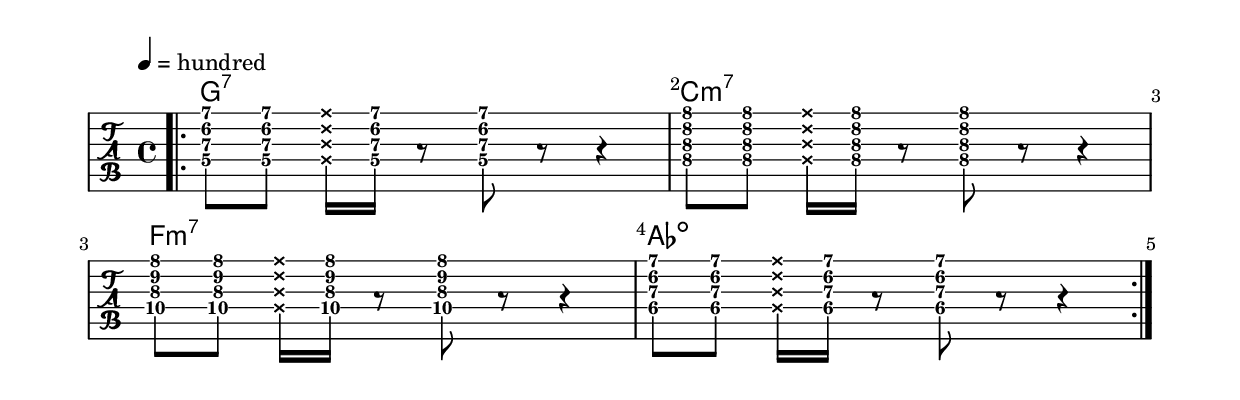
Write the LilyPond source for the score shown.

\version "2.23.1"
\include "../../../macros.ly"
song_tempo = 100


song_chords = \chordmode {
  g1:7 | c1:m7 | f1:m7 | aes:dim |
}


lead = {
  \absolute  {
    \override Score.SpacingSpanner.shortest-duration-space = #4.0
    \set Score.currentBarNumber = 1
    \repeat volta 3 {
      \bar ".|:"

      |
      % mesure 1
      <g\4 d'\3 f'\2 b'\1>8
      <g\4 d'\3 f'\2 b'\1>8

      <\deadNote g\4 \deadNote d'\3 \deadNote f'\2 \deadNote b'\1>16
      <g\4 d'\3 f'\2 b'\1>16
      r8

      <g\4 d'\3 f'\2 b'\1>8
      r8

      r4

      |
      % mesure 2
      <bes\4 ees'\3 g'\2 c''\1>8
      <bes\4 ees'\3 g'\2 c''\1>8

      <\deadNote bes\4 \deadNote ees'\3 \deadNote g'\2 \deadNote c''\1>16
      <bes\4 ees'\3 g'\2 c''\1>16
      r8

      <bes\4 ees'\3 g'\2 c''\1>8
      r8

      r4

      |
      %  mesure 3
      <  c'\4 ees'\3 aes'\2 c''\1>8
      <  c'\4 ees'\3 aes'\2 c''\1>8

      < \deadNote c'\4 \deadNote ees'\3 \deadNote aes'\2 \deadNote c''\1>16
      <  c'\4 ees'\3 aes'\2 c''\1>16
      r8

      <  c'\4 ees'\3 aes'\2 c''\1>8
      r8

      r4
      |

      % mesure 4
      <aes\4 d'\3 f'\2 b'\1>8
      <aes\4 d'\3 f'\2 b'\1>8

      <\deadNote aes\4 \deadNote d'\3 \deadNote f'\2 \deadNote b'\1>16
      <aes\4 d'\3 f'\2 b'\1>16
      r8

      <aes\4 d'\3 f'\2 b'\1>8
      r8

      r4

      |

    }
  }
}

\paper {
  #(include-special-characters)
  indent = 0\mm
  line-width = 180\mm
  oddHeaderMarkup = ""
  evenHeaderMarkup = ""
  oddFooterMarkup = ""
  evenFooterMarkup = ""

  #(add-text-replacements!
    '(
       ("100" . "hundred")
       ("dpi" . "dots per inch")
       ))

}


\score {
  <<
    \new ChordNames {
      \song_chords
    }

    \new TabStaff {
      \tempo 4 = \song_tempo
      \tabFullNotation
      \override Score.BarNumber.break-visibility = ##(#t #t #t)
      \lead
    }

  >>

  \layout {}
}
